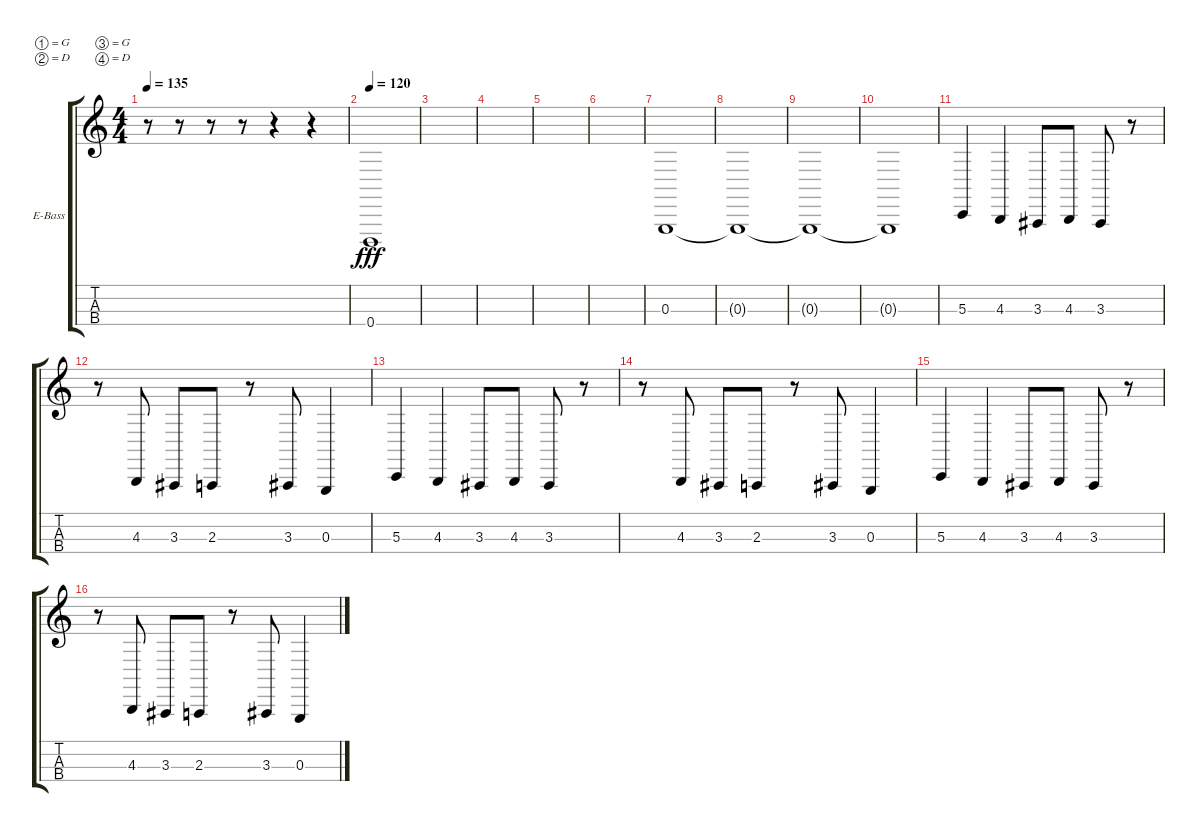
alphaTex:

\bracketExtendMode groupsimilarinstruments
\firstSystemTrackNameOrientation horizontal
\otherSystemsTrackNameOrientation horizontal
\track ("James" "E-Bass") {instrument electricbassfinger}
\staff {score tabs}
\tuning (G1 D1 G0 D0)
\ts (4 4)
\tempo 135
\clef g2
\ks c
r.8{dy fff} r.8 r.8 r.8 r.4 r.4 |
\tempo 120
0.4.1 |
|
|
|
|
0.3.1 |
0.3{t}.1 |
0.3{t}.1 |
0.3{t}.1 |
5.3.4 4.3.4 3.3.8 4.3.8 3.3.8 r.8 |
r.8 4.3.8 3.3.8 2.3.8 r.8 3.3.8 0.3.4 |
5.3.4 4.3.4 3.3.8 4.3.8 3.3.8 r.8 |
r.8 4.3.8 3.3.8 2.3.8 r.8 3.3.8 0.3.4 |
5.3.4 4.3.4 3.3.8 4.3.8 3.3.8 r.8 |
r.8 4.3.8 3.3.8 2.3.8 r.8 3.3.8 0.3.4
